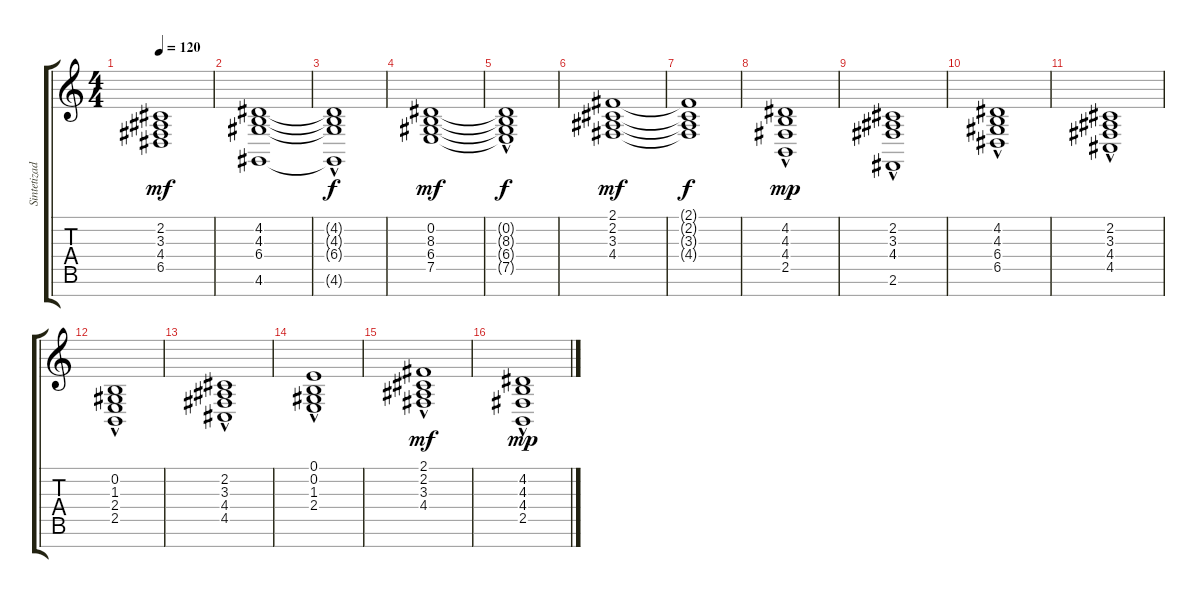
\track ("Sintetizador" "Sintetizad") {instrument pad2warm}
\staff {score tabs}
\tuning (E4 B3 G3 D3 A2 E2 B1) {hide}
\ts (4 4)
\tempo 120
\clef g2
\ks c
(2.2 3.3 4.4 6.5).1{dy mf} |
(4.2 4.3 6.4 4.6).1 |
(4.2{hac t} 4.3{hac t} 6.4{t} 4.6{t}).1{dy f} |
(0.2 8.3 6.4 7.5).1{dy mf} |
(0.2{hac t} 8.3{hac t} 6.4{t} 7.5{t}).1{dy f} |
(2.1 2.2 3.3 4.4).1{dy mf} |
(2.1{t} 2.2{t} 3.3{t} 4.4{t}).1{dy f} |
(4.2{hac} 4.3{hac} 4.4 2.5).1{dy mp} |
(2.2{hac} 3.3{hac} 4.4 2.6).1 |
(4.2{hac} 4.3{hac} 6.4 6.5).1 |
(2.2{hac} 3.3{hac} 4.4 4.5).1 |
(0.2{hac} 1.3{hac} 2.4 2.5).1 |
(2.2{hac} 3.3{hac} 4.4 4.5).1 |
(0.1{hac} 0.2{hac} 1.3 2.4).1 |
(2.1{hac} 2.2{hac} 3.3 4.4).1{dy mf} |
(4.2{hac} 4.3{hac} 4.4 2.5).1{dy mp}
